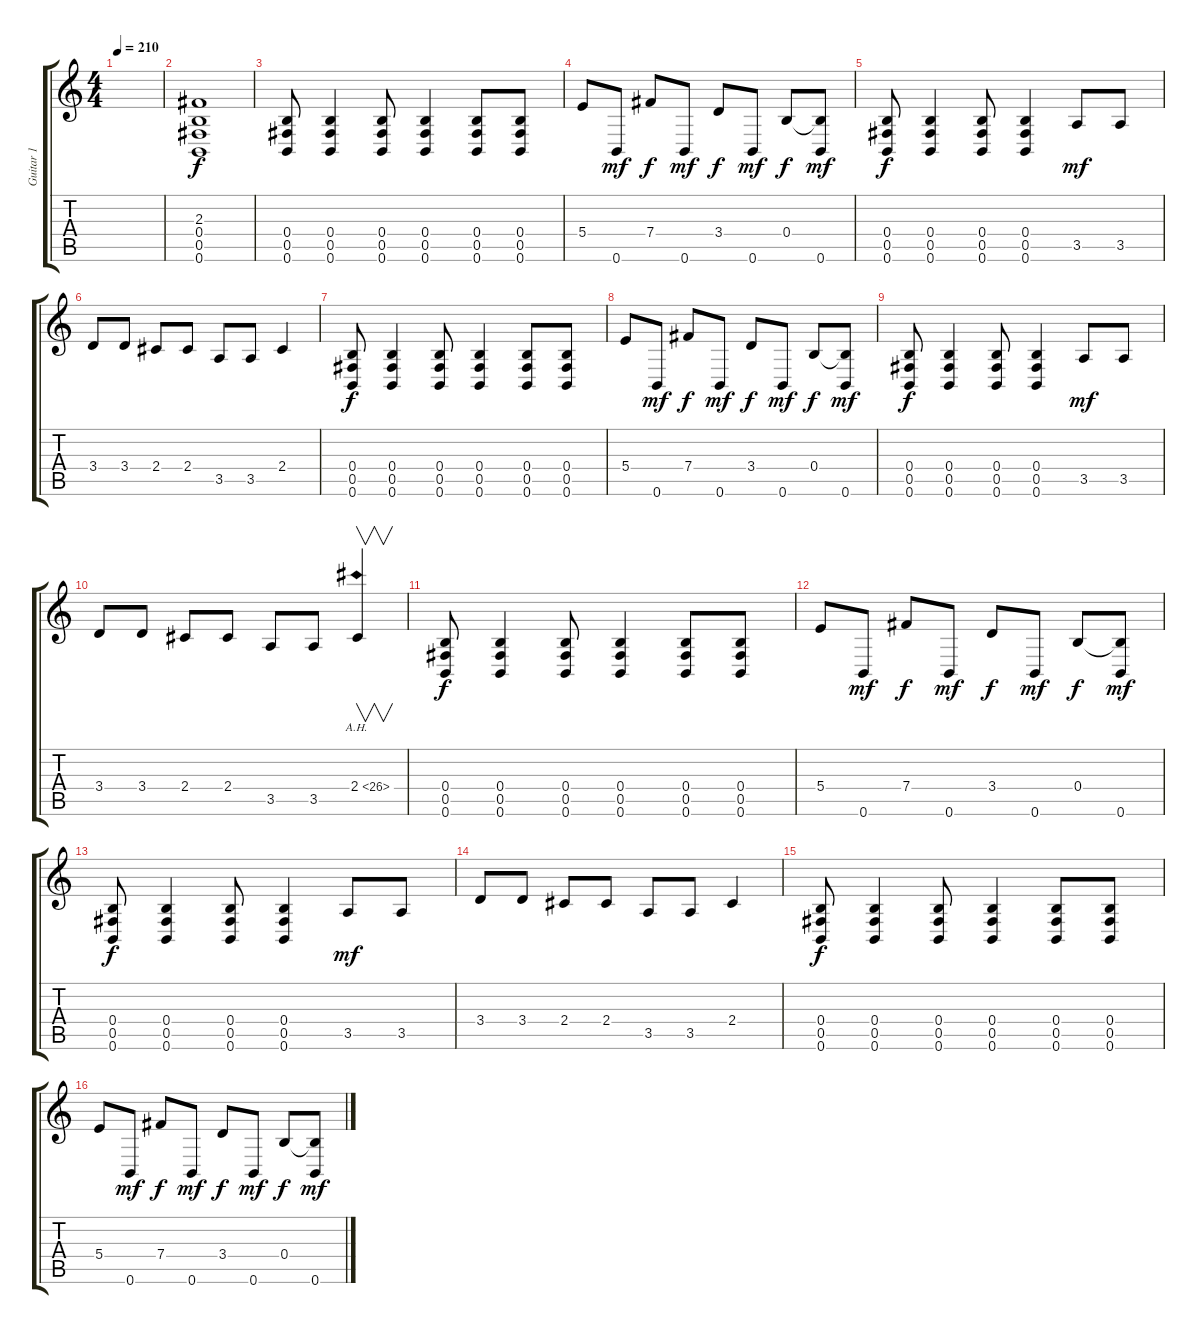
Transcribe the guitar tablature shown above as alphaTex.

\track ("Guitar 1" "Guitar 1") {instrument overdrivenguitar}
\staff {score tabs}
\tuning (Db4 Ab3 E3 B2 Gb2 B1) {hide}
\ts (4 4)
\tempo 210
\clef g2
\ks c
|
(2.3{t} 0.4{t} 0.5{t} 0.6{t}).1 |
(0.4 0.5 0.6).8 (0.4 0.5 0.6).4 (0.4 0.5 0.6).8 (0.4 0.5 0.6).4 (0.4 0.5 0.6).8 (0.4 0.5 0.6).8 |
5.4.8 0.6.8{dy mf} 7.4.8{dy f} 0.6.8{dy mf} 3.4.8{dy f} 0.6.8{dy mf} 0.4.8{dy f} (0.4{t} 0.6).8{dy mf} |
(0.4 0.5 0.6).8{dy f} (0.4 0.5 0.6).4 (0.4 0.5 0.6).8 (0.4 0.5 0.6).4 3.5.8{dy mf} 3.5.8 |
3.4.8 3.4.8 2.4.8 2.4.8 3.5.8 3.5.8 2.4.4 |
(0.4 0.5 0.6).8{dy f} (0.4 0.5 0.6).4 (0.4 0.5 0.6).8 (0.4 0.5 0.6).4 (0.4 0.5 0.6).8 (0.4 0.5 0.6).8 |
5.4.8 0.6.8{dy mf} 7.4.8{dy f} 0.6.8{dy mf} 3.4.8{dy f} 0.6.8{dy mf} 0.4.8{dy f} (0.4{t} 0.6).8{dy mf} |
(0.4 0.5 0.6).8{dy f} (0.4 0.5 0.6).4 (0.4 0.5 0.6).8 (0.4 0.5 0.6).4 3.5.8{dy mf} 3.5.8 |
3.4.8 3.4.8 2.4.8 2.4.8 3.5.8 3.5.8 2.4{ah 24}.4{v} |
(0.4 0.5 0.6).8{dy f} (0.4 0.5 0.6).4 (0.4 0.5 0.6).8 (0.4 0.5 0.6).4 (0.4 0.5 0.6).8 (0.4 0.5 0.6).8 |
5.4.8 0.6.8{dy mf} 7.4.8{dy f} 0.6.8{dy mf} 3.4.8{dy f} 0.6.8{dy mf} 0.4.8{dy f} (0.4{t} 0.6).8{dy mf} |
(0.4 0.5 0.6).8{dy f} (0.4 0.5 0.6).4 (0.4 0.5 0.6).8 (0.4 0.5 0.6).4 3.5.8{dy mf} 3.5.8 |
3.4.8 3.4.8 2.4.8 2.4.8 3.5.8 3.5.8 2.4.4 |
(0.4 0.5 0.6).8{dy f} (0.4 0.5 0.6).4 (0.4 0.5 0.6).8 (0.4 0.5 0.6).4 (0.4 0.5 0.6).8 (0.4 0.5 0.6).8 |
5.4.8 0.6.8{dy mf} 7.4.8{dy f} 0.6.8{dy mf} 3.4.8{dy f} 0.6.8{dy mf} 0.4.8{dy f} (0.4{t} 0.6).8{dy mf}
